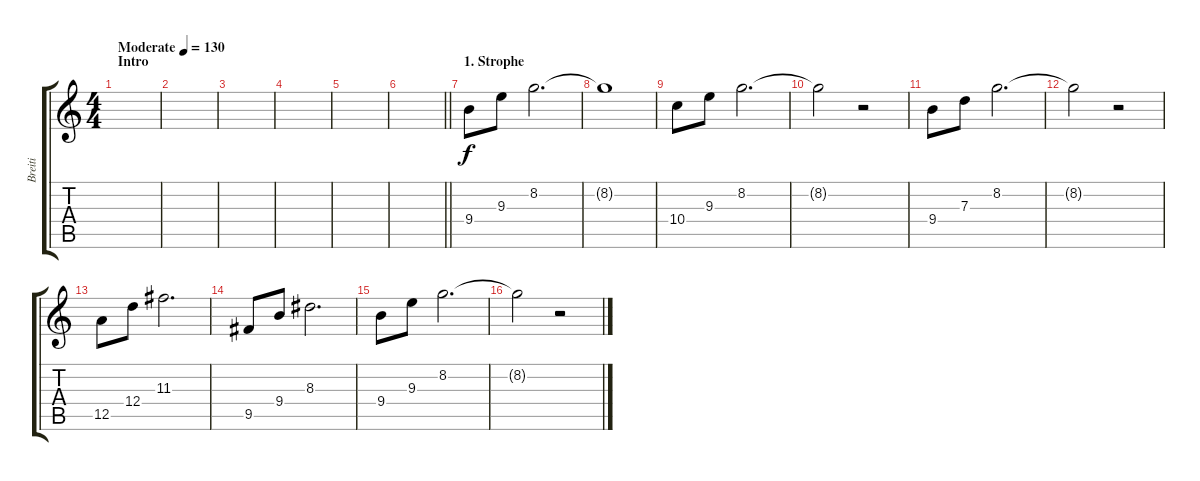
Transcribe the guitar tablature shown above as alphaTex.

\track ("Breiti" "Breiti") {instrument overdrivenguitar}
\staff {score tabs}
\tuning (E4 B3 G3 D3 A2 E2) {hide}
\ts (4 4)
\section ("" "Intro")
\tempo (130 "Moderate")
\clef g2
\ks c
|
|
|
|
|
\barLineRight lightlight
|
\section ("" "1. Strophe")
9.4.8 9.3.8 8.2.2{d} |
8.2{t}.1 |
10.4.8 9.3.8 8.2.2{d} |
8.2{t}.2 r.2 |
9.4.8 7.3.8 8.2.2{d} |
8.2{t}.2 r.2 |
12.5.8 12.4.8 11.3.2{d} |
9.5.8 9.4.8 8.3.2{d} |
9.4.8 9.3.8 8.2.2{d} |
8.2{t}.2 r.2
